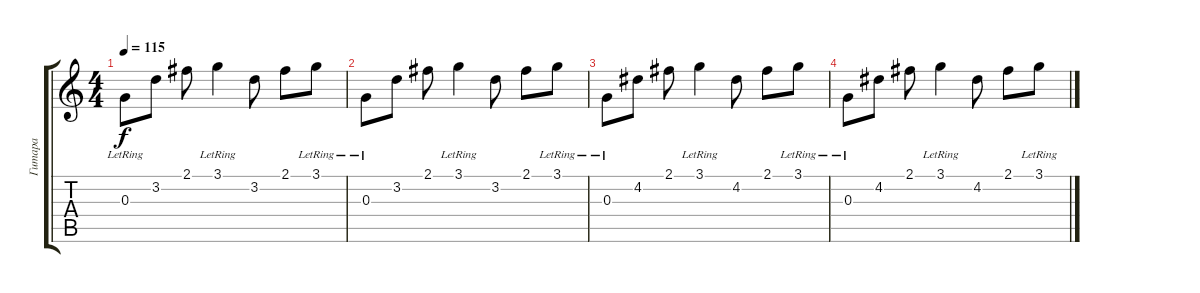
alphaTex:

\track ("Гитара" "Гитара") {instrument overdrivenguitar}
\staff {score tabs}
\tuning (E4 B3 G3 D3 A2 E2) {hide}
\ts (4 4)
\tempo 115
\clef g2
\ks c
0.3{lr}.8{dy f} 3.2.8 2.1.8 3.1{lr}.4 3.2.8 2.1.8 3.1{lr}.8 |
0.3{lr}.8 3.2.8 2.1.8 3.1{lr}.4 3.2.8 2.1.8 3.1{lr}.8 |
0.3{lr}.8 4.2.8 2.1.8 3.1{lr}.4 4.2.8 2.1.8 3.1{lr}.8 |
0.3{lr}.8 4.2.8 2.1.8 3.1{lr}.4 4.2.8 2.1.8 3.1{lr}.8
